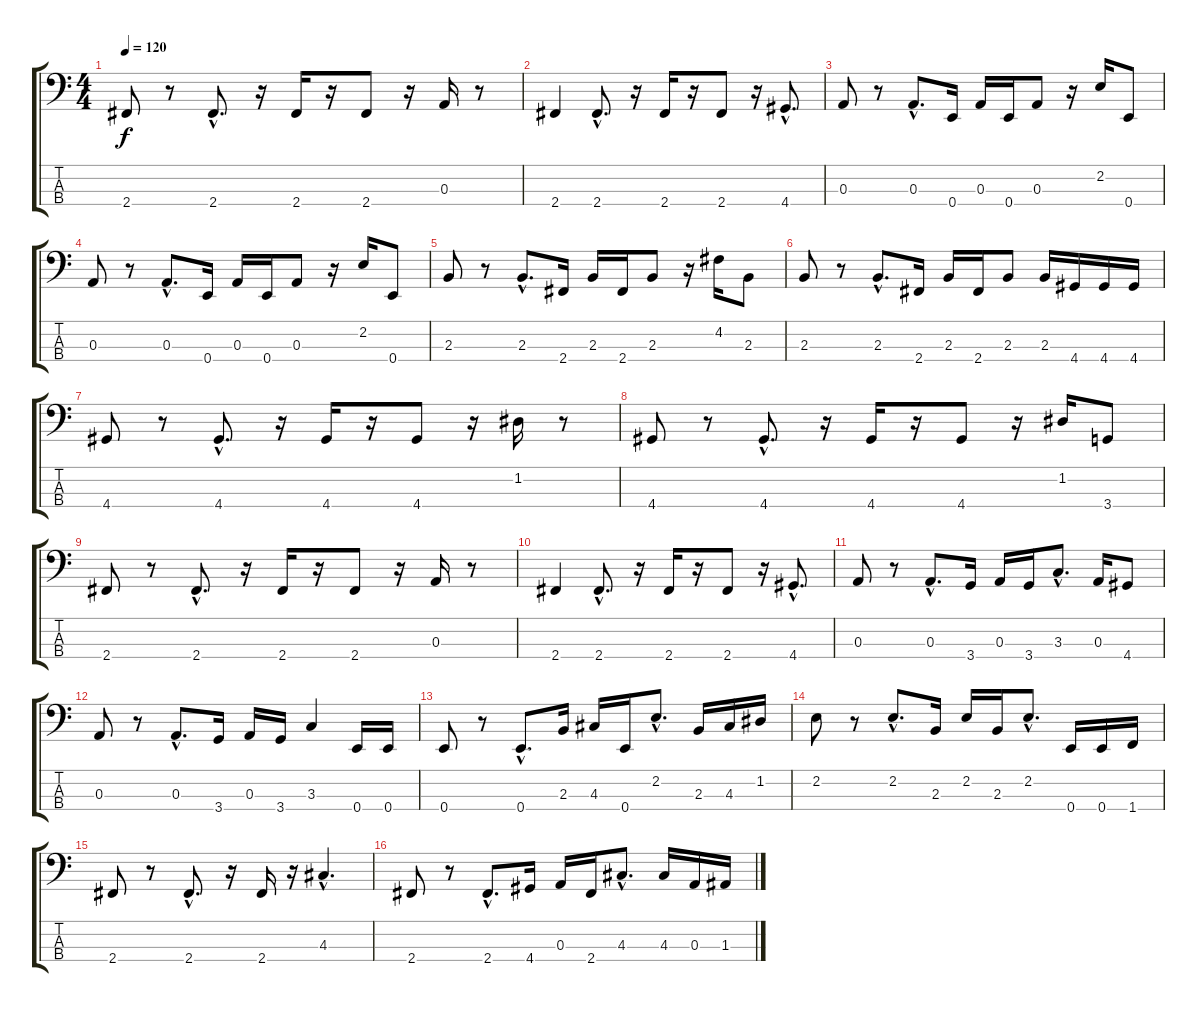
\track "" {instrument electricbasspick}
\staff {score tabs}
\tuning (G2 D2 A1 E1) {hide}
\ts (4 4)
\tempo 120
\clef f4
\ks c
2.4.8{dy f} r.8 2.4{hac}.8{d} r.16 2.4.16 r.16 2.4.8 r.16 0.3.16 r.8 |
2.4.4 2.4{hac}.8{d} r.16 2.4.16 r.16 2.4.8 r.16 4.4{hac}.8{d} |
0.3.8 r.8 0.3{hac}.8{d} 0.4.16 0.3.16 0.4.16 0.3.8 r.16 2.2.16 0.4.8 |
0.3.8 r.8 0.3{hac}.8{d} 0.4.16 0.3.16 0.4.16 0.3.8 r.16 2.2.16 0.4.8 |
2.3.8 r.8 2.3{hac}.8{d} 2.4.16 2.3.16 2.4.16 2.3.8 r.16 4.2.16 2.3.8 |
2.3.8 r.8 2.3{hac}.8{d} 2.4.16 2.3.16 2.4.16 2.3.8 2.3.16 4.4.16 4.4.16 4.4.16 |
4.4.8 r.8 4.4{hac}.8{d} r.16 4.4.16 r.16 4.4.8 r.16 1.2.16 r.8 |
4.4.8 r.8 4.4{hac}.8{d} r.16 4.4.16 r.16 4.4.8 r.16 1.2.16 3.4.8 |
2.4.8 r.8 2.4{hac}.8{d} r.16 2.4.16 r.16 2.4.8 r.16 0.3.16 r.8 |
2.4.4 2.4{hac}.8{d} r.16 2.4.16 r.16 2.4.8 r.16 4.4{hac}.8{d} |
0.3.8 r.8 0.3{hac}.8{d} 3.4.16 0.3.16 3.4.16 3.3{hac}.8{d} 0.3.16 4.4.8 |
0.3.8 r.8 0.3{hac}.8{d} 3.4.16 0.3.16 3.4.16 3.3.4 0.4.16 0.4.16 |
0.4.8 r.8 0.4{hac}.8{d} 2.3.16 4.3.16 0.4.16 2.2{hac}.8{d} 2.3.16 4.3.16 1.2.16 |
2.2.8 r.8 2.2{hac}.8{d} 2.3.16 2.2.16 2.3.16 2.2{hac}.8{d} 0.4.16 0.4.16 1.4.16 |
2.4.8 r.8 2.4{hac}.8{d} r.16 2.4.16 r.16 4.3{hac}.4{d} |
2.4.8 r.8 2.4{hac}.8{d} 4.4.16 0.3.16 2.4.16 4.3{hac}.8{d} 4.3.16 0.3.16 1.3.16
